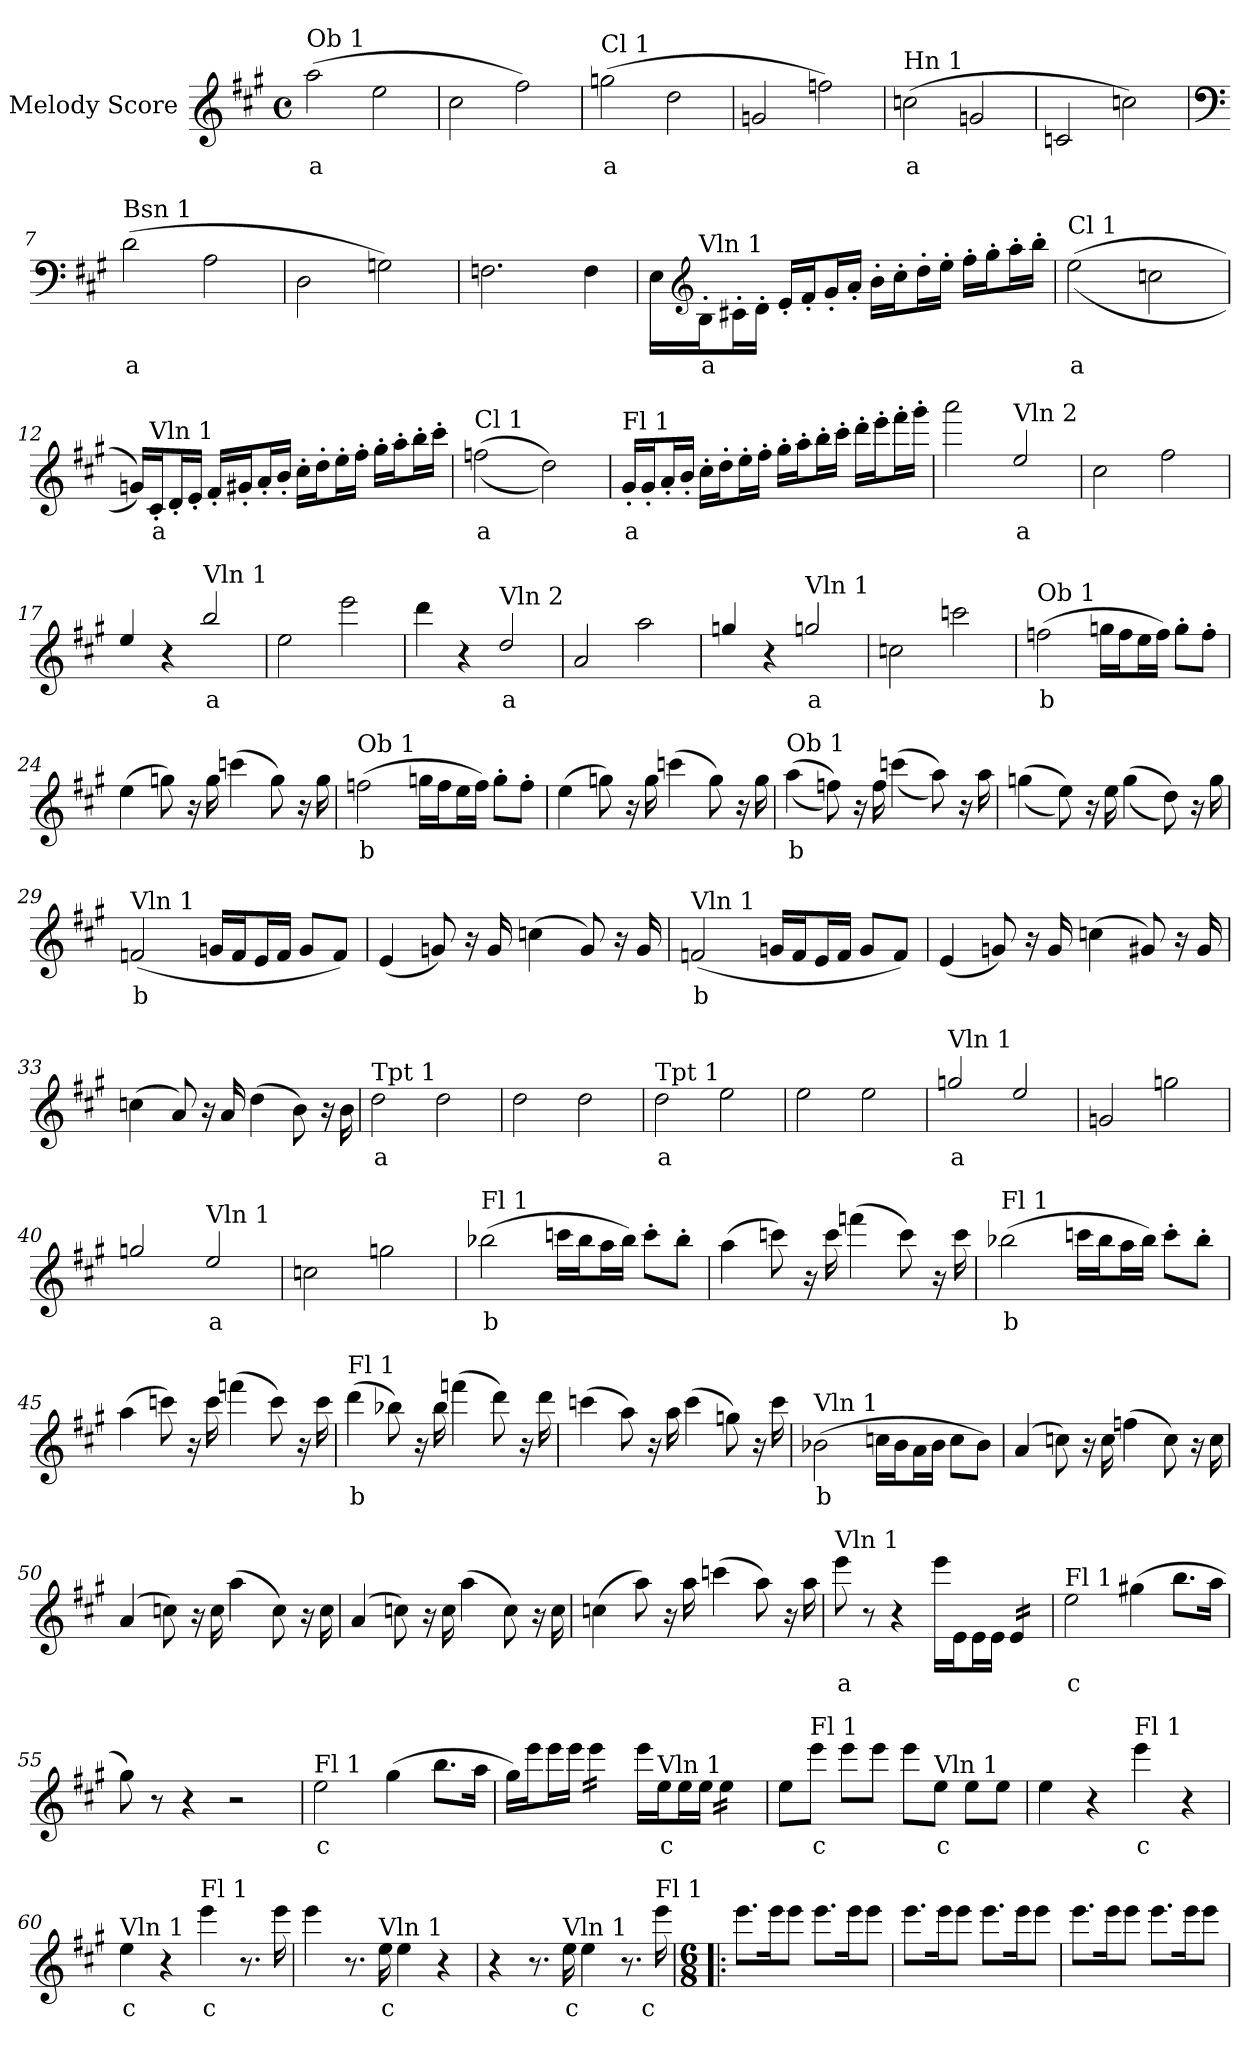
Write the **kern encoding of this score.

**kern	**text
*part1	*part1
*staff1	*staff1
*I"Melody Score	*
*k[f#c#g#]	*
*M4/4	*
*met(c)	*
*MM69	*
=1	=1
!LO:TX:a:t=Ob 1	!
!	!LO:LY:b:color=#FF0000
(2aa\	a
2ee\	.
=2	=2
2cc#\	.
2ff#\)	.
=3	=3
!LO:TX:a:t=Cl 1	!
!	!LO:LY:b:color=#FF0000
(2gg\	a
2dd\	.
=4	=4
2g/	.
2ff\)	.
=5	=5
!LO:TX:a:t=Hn 1	!
!	!LO:LY:b:color=#FF0000
(2cc\	a
2g/	.
=6	=6
2c/	.
2cc\)	.
=7	=7
*clefF4	*
!LO:TX:a:t=Bsn 1	!
!	!LO:LY:b:color=#FF0000
(2d\	a
2A\	.
=8	=8
2D\	.
2Gn\)	.
=9	=9
2.Fn\	.
4F\	.
=10	=10
16E\LL	.
*clefG2	*
!LO:TX:a:t=Vln 1	!
!	!LO:LY:b:color=#FF0000
16B'\J	a
16c#X'\L	.
16d'\JJ	.
16e'/LL	.
16f#'/J	.
16g#'/L	.
16a'/JJ	.
16b'\LL	.
16cc#'\J	.
16dd'\L	.
16ee'\JJ	.
16ff#'\LL	.
16gg#'\J	.
16aa'\L	.
16bb'\JJ	.
=11	=11
!LO:TX:a:t=Cl 1	!
!	!LO:LY:b:color=#FF0000
((2ee\	a
2cc\	.
=12	=12
16g/LL))	.
!LO:TX:a:t=Vln 1	!
!	!LO:LY:b:color=#FF0000
16c#'/J	a
16d'/L	.
16e'/JJ	.
16f#'/LL	.
16g#'/J	.
16a'/L	.
16b'/JJ	.
16cc#'\LL	.
16dd'\J	.
16ee'\L	.
16ff#'\JJ	.
16gg#'\LL	.
16aa'\J	.
16bb'\L	.
16ccc#'\JJ	.
=13	=13
!LO:TX:a:t=Cl 1	!
!	!LO:LY:b:color=#FF0000
((2ff\	a
2dd\))	.
=14	=14
!LO:TX:a:t=Fl 1	!
!	!LO:LY:b:color=#FF0000
16g#'/LL	a
16g#'/J	.
16a'/L	.
16b'/JJ	.
16cc#'\LL	.
16dd'\J	.
16ee'\L	.
16ff#'\JJ	.
16gg#'\LL	.
16aa'\J	.
16bb'\L	.
16ccc#'\JJ	.
16ddd'\LL	.
16eee'\J	.
16fff#'\L	.
16ggg#'\JJ	.
=15	=15
2aaa	.
!LO:TX:a:t=Vln 2	!
!	!LO:LY:b:color=#FF0000
2ee/	a
=16	=16
2cc#\	.
2ff#\	.
=17	=17
4ee/	.
4r	.
!LO:TX:a:t=Vln 1	!
!	!LO:LY:b:color=#FF0000
2bb/	a
=18	=18
2ee\	.
2eee\	.
=19	=19
4ddd\	.
4r	.
!LO:TX:a:t=Vln 2	!
!	!LO:LY:b:color=#FF0000
2dd/	a
=20	=20
2a/	.
2aa\	.
=21	=21
4ggn/	.
4r	.
!LO:TX:a:t=Vln 1	!
!	!LO:LY:b:color=#FF0000
2ggn/	a
=22	=22
2ccn\	.
2cccn\	.
=23	=23
!LO:TX:a:t=Ob 1	!
!	!LO:LY:b:color=#FF0000
(2ffn\	b
16ggn\LL	.
16ff\J	.
16ee\L	.
16ff\JJ)	.
8gg'\L	.
8ff'\J	.
=24	=24
(4ee\	.
8ggn\)	.
16r	.
16gg\	.
(4cccn\	.
8gg\)	.
16r	.
16gg\	.
=25	=25
!LO:TX:a:t=Ob 1	!
!	!LO:LY:b:color=#FF0000
(2ffn\	b
16ggn\LL	.
16ff\J	.
16ee\L	.
16ff\JJ)	.
8gg'\L	.
8ff'\J	.
=26	=26
(4ee\	.
8ggn\)	.
16r	.
16gg\	.
(4cccn\	.
8gg\)	.
16r	.
16gg\	.
=27	=27
!LO:TX:a:t=Ob 1	!
!	!LO:LY:b:color=#FF0000
((4aa\	b
8ffn\))	.
16r	.
16ff\	.
((4cccn\	.
8aa\))	.
16r	.
16aa\	.
=28	=28
((4ggn\	.
8ee\))	.
16r	.
16ee\	.
((4gg\	.
8dd\))	.
16r	.
16gg\	.
=29	=29
!LO:TX:a:t=Vln 1	!
!	!LO:LY:b:color=#FF0000
(2fn/	b
16gn/LL	.
16f/J	.
16e/L	.
16f/JJ	.
8g/L	.
8f/J)	.
=30	=30
(4e/	.
8gn/)	.
16r	.
16g/	.
(4ccn\	.
8g/)	.
16r	.
16g/	.
=31	=31
!LO:TX:a:t=Vln 1	!
!	!LO:LY:b:color=#FF0000
(2fn/	b
16gn/LL	.
16f/J	.
16e/L	.
16f/JJ	.
8g/L	.
8f/J)	.
=32	=32
(4e/	.
8gn/)	.
16r	.
16g/	.
(4ccn\	.
8g#X/)	.
16r	.
16g#/	.
=33	=33
(4ccn\	.
8a/)	.
16r	.
16a/	.
(4dd\	.
8b\)	.
16r	.
16b\	.
=34	=34
!LO:TX:a:t=Tpt 1	!
!	!LO:LY:b:color=#FF0000
2dd\	a
2dd\	.
=35	=35
2dd\	.
2dd\	.
=36	=36
!LO:TX:a:t=Tpt 1	!
!	!LO:LY:b:color=#FF0000
2dd\	a
2ee\	.
=37	=37
2ee\	.
2ee\	.
=38	=38
!LO:TX:a:t=Vln 1	!
!	!LO:LY:b:color=#FF0000
2ggn/	a
2ee/	.
=39	=39
2gn/	.
2ggn\	.
=40	=40
2ggn/	.
!LO:TX:a:t=Vln 1	!
!	!LO:LY:b:color=#FF0000
2ee/	a
=41	=41
2ccn\	.
2ggn\	.
=42	=42
!LO:TX:a:t=Fl 1	!
!	!LO:LY:b:color=#FF0000
(2bb-X\	b
16cccn\LL	.
16bb-\J	.
16aa\L	.
16bb-\JJ)	.
8ccc'\L	.
8bb-'\J	.
=43	=43
(4aa\	.
8cccn\)	.
16r	.
16ccc\	.
(4fffn\	.
8ccc\)	.
16r	.
16ccc\	.
=44	=44
!LO:TX:a:t=Fl 1	!
!	!LO:LY:b:color=#FF0000
(2bb-X\	b
16cccn\LL	.
16bb-\J	.
16aa\L	.
16bb-\JJ)	.
8ccc'\L	.
8bb-'\J	.
=45	=45
(4aa\	.
8cccn\)	.
16r	.
16ccc\	.
(4fffn\	.
8ccc\)	.
16r	.
16ccc\	.
=46	=46
!LO:TX:a:t=Fl 1	!
!	!LO:LY:b:color=#FF0000
(4ddd\	b
8bb-X\)	.
16r	.
16bb-\	.
(4fffn\	.
8ddd\)	.
16r	.
16ddd\	.
=47	=47
(4cccn\	.
8aa\)	.
16r	.
16aa\	.
(4ccc\	.
8ggn\)	.
16r	.
16ccc\	.
=48	=48
!LO:TX:a:t=Vln 1	!
!	!LO:LY:b:color=#FF0000
(2b-X\	b
16ccn\LL	.
16b-\J	.
16a\L	.
16b-\JJ	.
8cc\L	.
8b-\J)	.
=49	=49
(4a/	.
8ccn\)	.
16r	.
16cc\	.
(4ffn\	.
8cc\)	.
16r	.
16cc\	.
=50	=50
(4a/	.
8ccn\)	.
16r	.
16cc\	.
(4aa\	.
8cc\)	.
16r	.
16cc\	.
=51	=51
(4a/	.
8ccn\)	.
16r	.
16cc\	.
(4aa\	.
8cc\)	.
16r	.
16cc\	.
=52	=52
(4ccn\	.
8aa\)	.
16r	.
16aa\	.
(4cccn\	.
8aa\)	.
16r	.
16aa\	.
=53	=53
!LO:TX:a:t=Vln 1	!
!	!LO:LY:b:color=#FF0000
8eee\	a
8r	.
4r	.
16eee\LL	.
16e\J	.
16e\L	.
16e\JJ	.
*tremolo	*
16e/LL	.
16e/	.
16e/	.
16e/JJ	.
*Xtremolo	*
=54	=54
!LO:TX:a:t=Fl 1	!
!	!LO:LY:b:color=#FF0000
2ee\	c
(4gg#X\	.
8.bb\L	.
16aa\Jk	.
=55	=55
8gg#\)	.
8r	.
4r	.
2r	.
=56	=56
!LO:TX:a:t=Fl 1	!
!	!LO:LY:b:color=#FF0000
2ee\	c
(4gg#\	.
8.bb\L	.
16aa\Jk	.
=57	=57
16gg#\LL)	.
16eee\J	.
16eee\L	.
16eee\JJ	.
*tremolo	*
16eee\LL	.
16eee\	.
16eee\	.
16eee\JJ	.
*Xtremolo	*
16eee\LL	.
!LO:TX:a:t=Vln 1	!
!	!LO:LY:b:color=#FF0000
16ee\J	c
16ee\L	.
16ee\JJ	.
*tremolo	*
16ee\LL	.
16ee\	.
16ee\	.
16ee\JJ	.
*Xtremolo	*
=58	=58
8ee\L	.
!LO:TX:a:t=Fl 1	!
!	!LO:LY:b:color=#FF0000
8eee\J	c
8eee\L	.
8eee\J	.
8eee\L	.
!LO:TX:a:t=Vln 1	!
!	!LO:LY:b:color=#FF0000
8ee\J	c
8ee\L	.
8ee\J	.
=59	=59
4ee\	.
4r	.
!LO:TX:a:t=Fl 1	!
!	!LO:LY:b:color=#FF0000
4eee\	c
4r	.
=60	=60
!LO:TX:a:t=Vln 1	!
!	!LO:LY:b:color=#FF0000
4ee\	c
4r	.
!LO:TX:a:t=Fl 1	!
!	!LO:LY:b:color=#FF0000
4eee\	c
8.r	.
16eee\	.
=61	=61
4eee\	.
8.r	.
!LO:TX:a:t=Vln 1	!
!	!LO:LY:b:color=#FF0000
16ee\	c
4ee\	.
4r	.
=62	=62
4r	.
8.r	.
!LO:TX:a:t=Vln 1	!
!	!LO:LY:b:color=#FF0000
16ee\	c
4ee\	.
8.r	.
!LO:TX:a:t=Fl 1	!
!	!LO:LY:b:color=#FF0000
16eee\	c
=63!|:	=63!|:
*M6/8	*
*MM156	*
8.eee\L	.
16eee\K	.
8eee\J	.
8.eee\L	.
16eee\K	.
8eee\J	.
=64	=64
8.eee\L	.
16eee\K	.
8eee\J	.
8.eee\L	.
16eee\K	.
8eee\J	.
=65	=65
8.eee\L	.
16eee\K	.
8eee\J	.
8.eee\L	.
16eee\K	.
8eee\J	.
=	=
*-	*-
